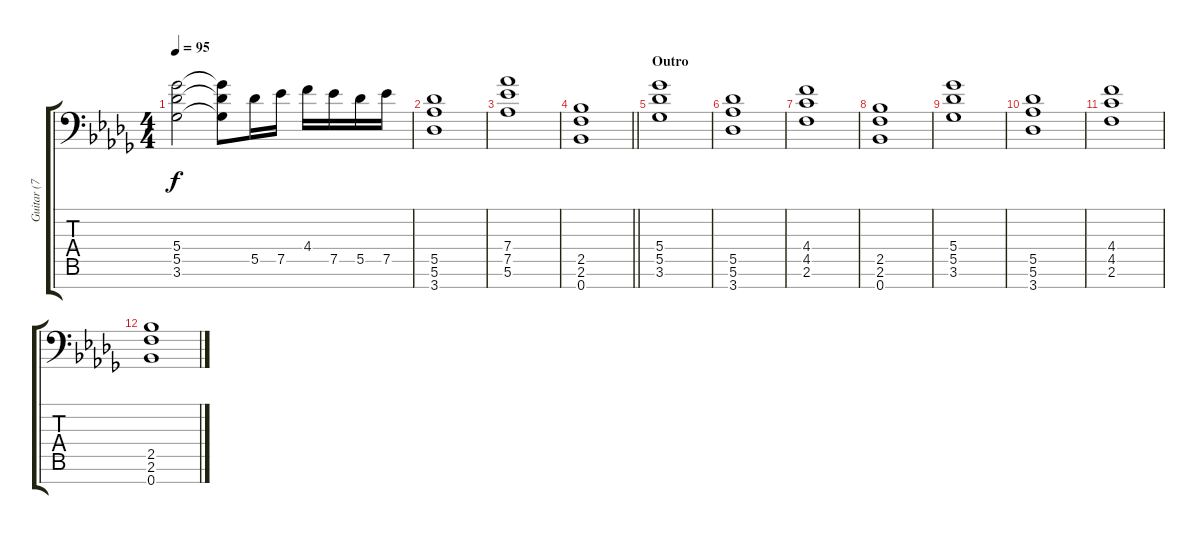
\track ("Guitar (7 String with downtuning)" "Guitar (7 ") {instrument distortionguitar}
\staff {score tabs}
\tuning (Eb4 Bb3 Gb3 Db3 Ab2 Eb2 Bb1) {hide}
\ts (4 4)
\tempo 95
\clef f4
\ks db
(5.4 5.5 3.6).2{dy f} (5.4{t} 5.5{t} 3.6{t}).8 5.5.16 7.5.16 4.4.16 7.5.16 5.5.16 7.5.16 |
(5.5 5.6 3.7).1 |
(7.4 7.5 5.6).1 |
\barLineRight lightlight
(2.5 2.6 0.7).1 |
\section ("" "Outro")
(5.4 5.5 3.6).1 |
(5.5 5.6 3.7).1 |
(4.4 4.5 2.6).1 |
(2.5 2.6 0.7).1 |
(5.4 5.5 3.6).1 |
(5.5 5.6 3.7).1 |
(4.4 4.5 2.6).1 |
(2.5 2.6 0.7).1
